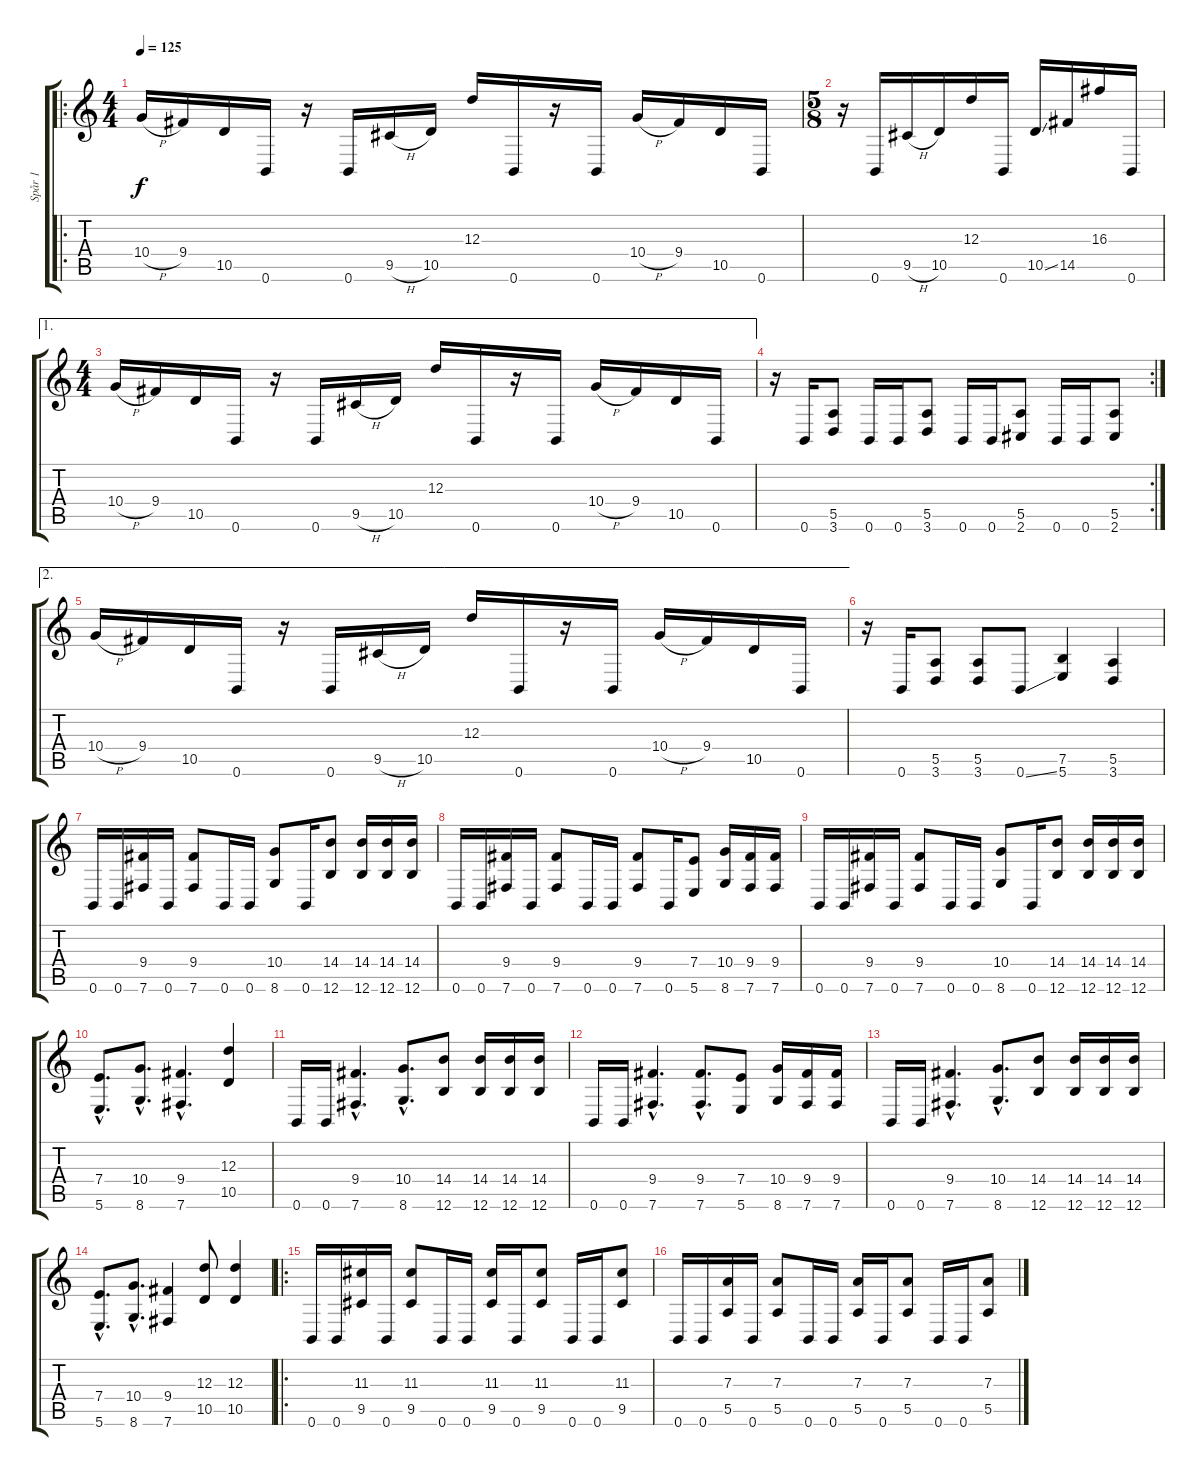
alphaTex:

\track ("Spår 1" "Spår 1") {instrument distortionguitar}
\staff {score tabs}
\tuning (B3 Gb3 D3 A2 E2 B1) {hide}
\ro
\ts (4 4)
\tempo 125
\clef g2
\ks c
10.4{h}.16{dy f} 9.4.16 10.5.16 0.6.16 r.16 0.6.16 9.5{h}.16 10.5.16 12.3.16 0.6.16 r.16 0.6.16 10.4{h}.16 9.4.16 10.5.16 0.6.16 |
\ts (5 8)
r.16 0.6.16 9.5{h}.16 10.5.16 12.3.16 0.6.16 10.5{ss}.16 14.5.16 16.3.16 0.6.16 |
\ae 1
\ts (4 4)
10.4{h}.16 9.4.16 10.5.16 0.6.16 r.16 0.6.16 9.5{h}.16 10.5.16 12.3.16 0.6.16 r.16 0.6.16 10.4{h}.16 9.4.16 10.5.16 0.6.16 |
\rc 2
r.16 0.6.16 (5.5 3.6).8 0.6.16 0.6.16 (5.5 3.6).8 0.6.16 0.6.16 (5.5 2.6).8 0.6.16 0.6.16 (5.5 2.6).8 |
\ae 2
10.4{h}.16 9.4.16 10.5.16 0.6.16 r.16 0.6.16 9.5{h}.16 10.5.16 12.3.16 0.6.16 r.16 0.6.16 10.4{h}.16 9.4.16 10.5.16 0.6.16 |
r.16 0.6.16 (5.5 3.6).8 (5.5 3.6).8 0.6{ss}.8 (7.5 5.6).4 (5.5 3.6).4 |
0.6.16 0.6.16 (9.4 7.6).16 0.6.16 (9.4 7.6).8 0.6.16 0.6.16 (10.4 8.6).8 0.6.16 (14.4 12.6).8 (14.4 12.6).16 (14.4 12.6).16 (14.4 12.6).16 |
0.6.16 0.6.16 (9.4 7.6).16 0.6.16 (9.4 7.6).8 0.6.16 0.6.16 (9.4 7.6).8 0.6.16 (7.4 5.6).8 (10.4 8.6).16 (9.4 7.6).16 (9.4 7.6).16 |
0.6.16 0.6.16 (9.4 7.6).16 0.6.16 (9.4 7.6).8 0.6.16 0.6.16 (10.4 8.6).8 0.6.16 (14.4 12.6).8 (14.4 12.6).16 (14.4 12.6).16 (14.4 12.6).16 |
(7.4{hac} 5.6{hac}).8{d} (10.4{hac} 8.6{hac}).8{d} (9.4{hac} 7.6{hac}).4{d} (12.3 10.5).4 |
0.6.16 0.6.16 (9.4{hac} 7.6{hac}).4{d} (10.4{hac} 8.6{hac}).8{d} (14.4 12.6).8 (14.4 12.6).16 (14.4 12.6).16 (14.4 12.6).16 |
0.6.16 0.6.16 (9.4{hac} 7.6{hac}).4{d} (9.4{hac} 7.6{hac}).8{d} (7.4 5.6).8 (10.4 8.6).16 (9.4 7.6).16 (9.4 7.6).16 |
0.6.16 0.6.16 (9.4{hac} 7.6{hac}).4{d} (10.4{hac} 8.6{hac}).8{d} (14.4 12.6).8 (14.4 12.6).16 (14.4 12.6).16 (14.4 12.6).16 |
(7.4{hac} 5.6{hac}).8{d} (10.4{hac} 8.6{hac}).8{d} (9.4 7.6).4 (12.3 10.5).8 (12.3 10.5).4 |
\ro
0.6.16 0.6.16 (11.3 9.5).16 0.6.16 (11.3 9.5).8 0.6.16 0.6.16 (11.3 9.5).16 0.6.16 (11.3 9.5).8 0.6.16 0.6.16 (11.3 9.5).8 |
0.6.16 0.6.16 (7.3 5.5).16 0.6.16 (7.3 5.5).8 0.6.16 0.6.16 (7.3 5.5).16 0.6.16 (7.3 5.5).8 0.6.16 0.6.16 (7.3 5.5).8
